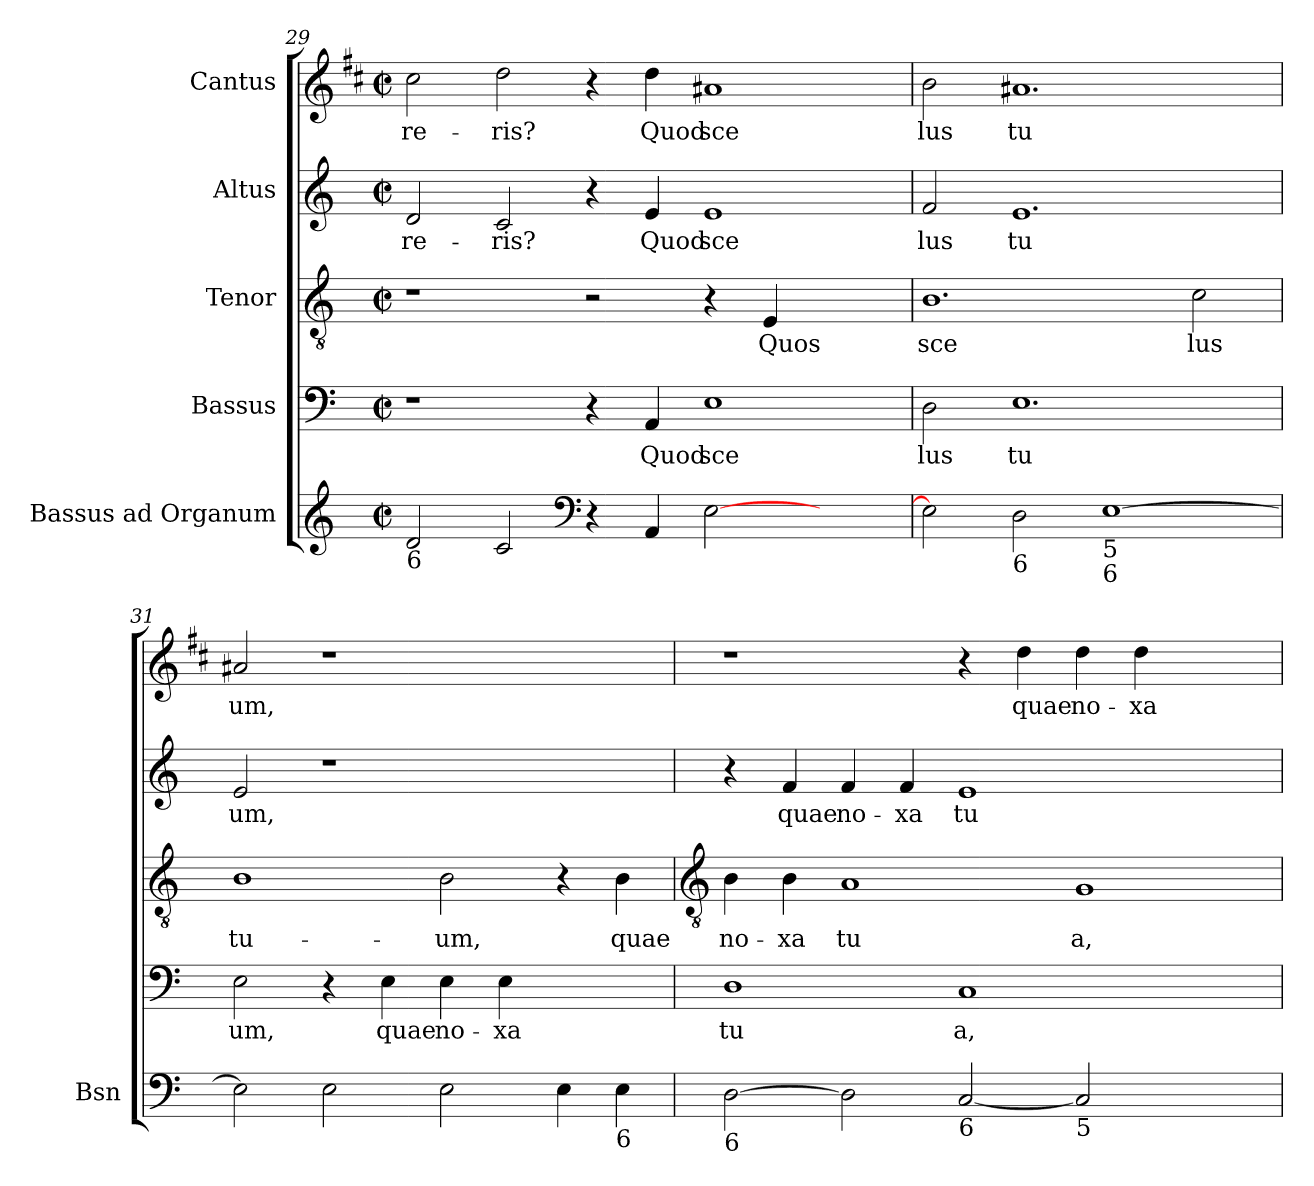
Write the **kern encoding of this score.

**kern	**kern	**text	**kern	**text	**kern	**text	**kern	**text
*part5	*part4	*part4	*part3	*part3	*part2	*part2	*part1	*part1
*staff5	*staff4	*staff4	*staff3	*staff3	*staff2	*staff2	*staff1	*staff1
*I"Bassus ad Organum	*I"Bassus	*	*I"Tenor	*	*I"Altus	*	*I"Cantus	*
*I'Bsn	*	*	*	*	*	*	*	*
*clefG2	*clefF4	*	*clefGv2	*	*clefG2	*	*clefG2	*
*	*	*	*	*	*	*	*ITrd1c2	*
*k[]	*k[]	*	*k[]	*	*k[]	*	*k[]	*
*C:	*C:	*	*C:	*	*C:	*	*C:	*
*M4/2	*M4/2	*	*M4/2	*	*M4/2	*	*M4/2	*
*met(c|)	*met(c|)	*	*met(c|)	*	*met(c|)	*	*met(c|)	*
=29	=29	=29	=29	=29	=29	=29	=29	=29
!LO:TX:b:t=6	!	!	!	!	!	!	!	!
!	!	!	!	!	!	!LO:LY:b	!	!LO:LY:b
2d	1r	.	1r	.	2d	-re-	2b	-re-
!	!	!	!	!	!	!LO:LY:b	!	!LO:LY:b
2c	.	.	.	.	2c	-ris?	2cc	-ris?
*clefF4	*	*	*	*	*	*	*	*
4r	4r	.	2r	.	4r	.	4r	.
!	!	!LO:LY:b	!	!	!	!LO:LY:b	!	!LO:LY:b
4AA	4AA	Quod	.	.	4e	Quod	4cc	Quod
!	!	!LO:LY:b	!	!	!	!LO:LY:b	!	!LO:LY:b
[2E	1E	sce	4r	.	1e	sce	1g#X	sce
!	!	!	!	!LO:LY:b	!	!	!	!
.	.	.	4E	Quos	.	.	.	.
2ryy	.	.	2ryy	.	.	.	.	.
=30	=30	=30	=30	=30	=30	=30	=30	=30
!	!	!LO:LY:b	!	!LO:LY:b	!	!LO:LY:b	!	!LO:LY:b
2E]	2D	lus	1.B	sce	2f	lus	2a	lus
!LO:TX:b:t=6	!	!	!	!	!	!	!	!
!	!	!LO:LY:b	!	!	!	!LO:LY:b	!	!LO:LY:b
2D	1.E	tu	.	.	1.e	tu	1.g#X	tu
!LO:TX:b:t=5	!	!	!	!	!	!	!	!
!LO:TX:b:t=6	!	!	!	!	!	!	!	!
[1E	.	.	.	.	.	.	.	.
!	!	!	!	!LO:LY:b	!	!	!	!
.	.	.	2c	lus	.	.	.	.
=31	=31	=31	=31	=31	=31	=31	=31	=31
!	!	!LO:LY:b	!	!LO:LY:b	!	!LO:LY:b	!	!LO:LY:b
2E]	2E	um,	1B	tu-	2e	um,	2g#X	um,
2E	4r	.	.	.	1r	.	1r	.
!	!	!LO:LY:b	!	!	!	!	!	!
.	4E	quae	.	.	.	.	.	.
!	!	!LO:LY:b	!	!LO:LY:b	!	!	!	!
2E	4E	no-	2B	-um,	.	.	.	.
!	!	!LO:LY:b	!	!	!	!	!	!
.	4E	-xa	.	.	.	.	.	.
4E	2ryy	.	4r	.	2ryy	.	2ryy	.
!LO:TX:b:t=6	!	!	!	!	!	!	!	!
!	!	!	!	!LO:LY:b	!	!	!	!
4E	.	.	4B	quae	.	.	.	.
!!LO:LB:g=z
=32	=32	=32	=32	=32	=32	=32	=32	=32
*	*	*	*clefGv2	*	*	*	*	*
!LO:TX:b:t=6	!	!	!	!	!	!	!	!
!	!	!LO:LY:b	!	!LO:LY:b	!	!	!	!
[2D	1D	tu	4B	no-	4r	.	1r	.
!	!	!	!	!LO:LY:b	!	!LO:LY:b	!	!
.	.	.	4B	-xa	4f	quae	.	.
!	!	!	!	!LO:LY:b	!	!LO:LY:b	!	!
2D]	.	.	1A	tu	4f	no-	.	.
!	!	!	!	!	!	!LO:LY:b	!	!
.	.	.	.	.	4f	-xa	.	.
!LO:TX:b:t=6	!	!	!	!	!	!	!	!
!	!	!LO:LY:b	!	!	!	!LO:LY:b	!	!
[2C	1C	a,	.	.	1e	tu	4r	.
!	!	!	!	!	!	!	!	!LO:LY:b
.	.	.	.	.	.	.	4cc	quae
!LO:TX:b:t=5	!	!	!	!	!	!	!	!
!	!	!	!	!LO:LY:b	!	!	!	!LO:LY:b
2C]	.	.	1G	a,	.	.	4cc	no-
!	!	!	!	!	!	!	!	!LO:LY:b
.	.	.	.	.	.	.	4cc	-xa
2ryy	2ryy	.	.	.	2ryy	.	2ryy	.
=	=	=	=	=	=	=	=	=
*-	*-	*-	*-	*-	*-	*-	*-	*-
